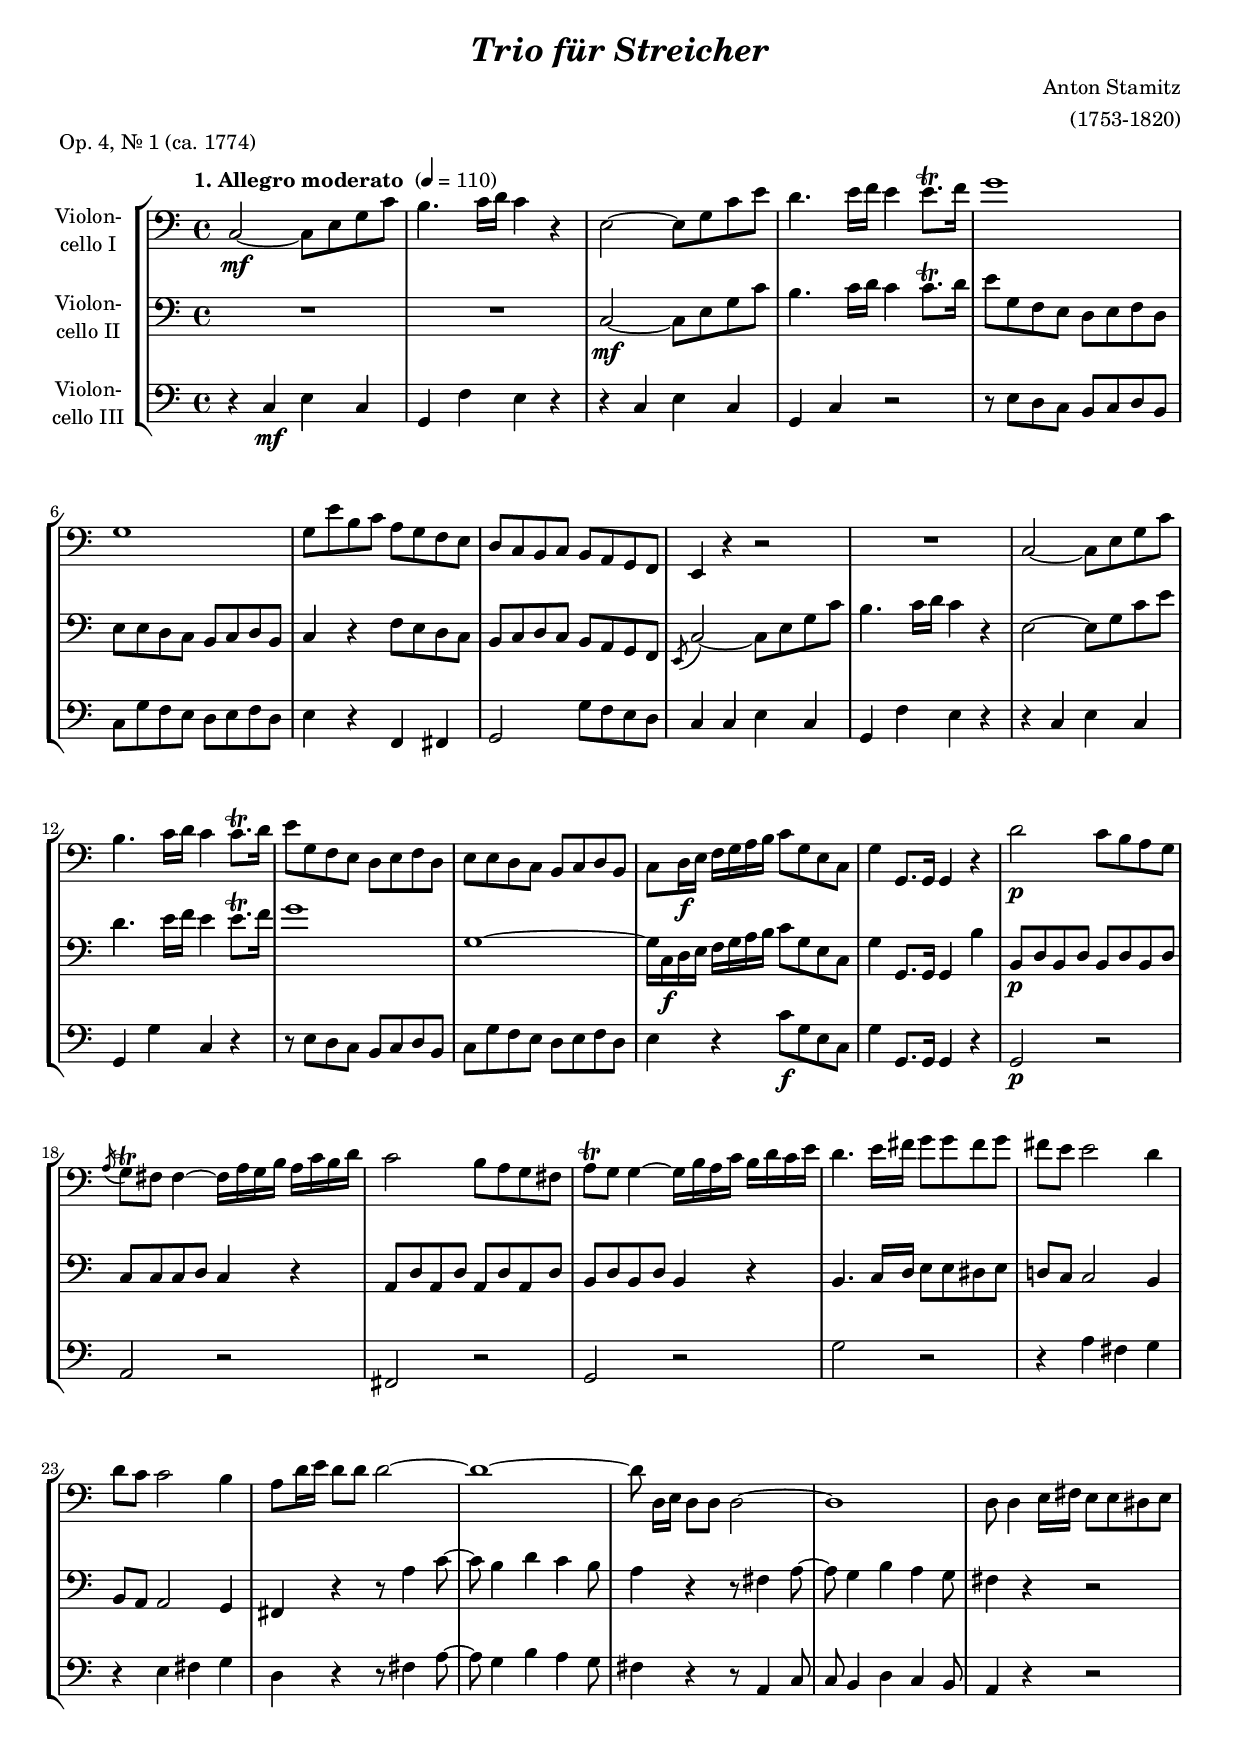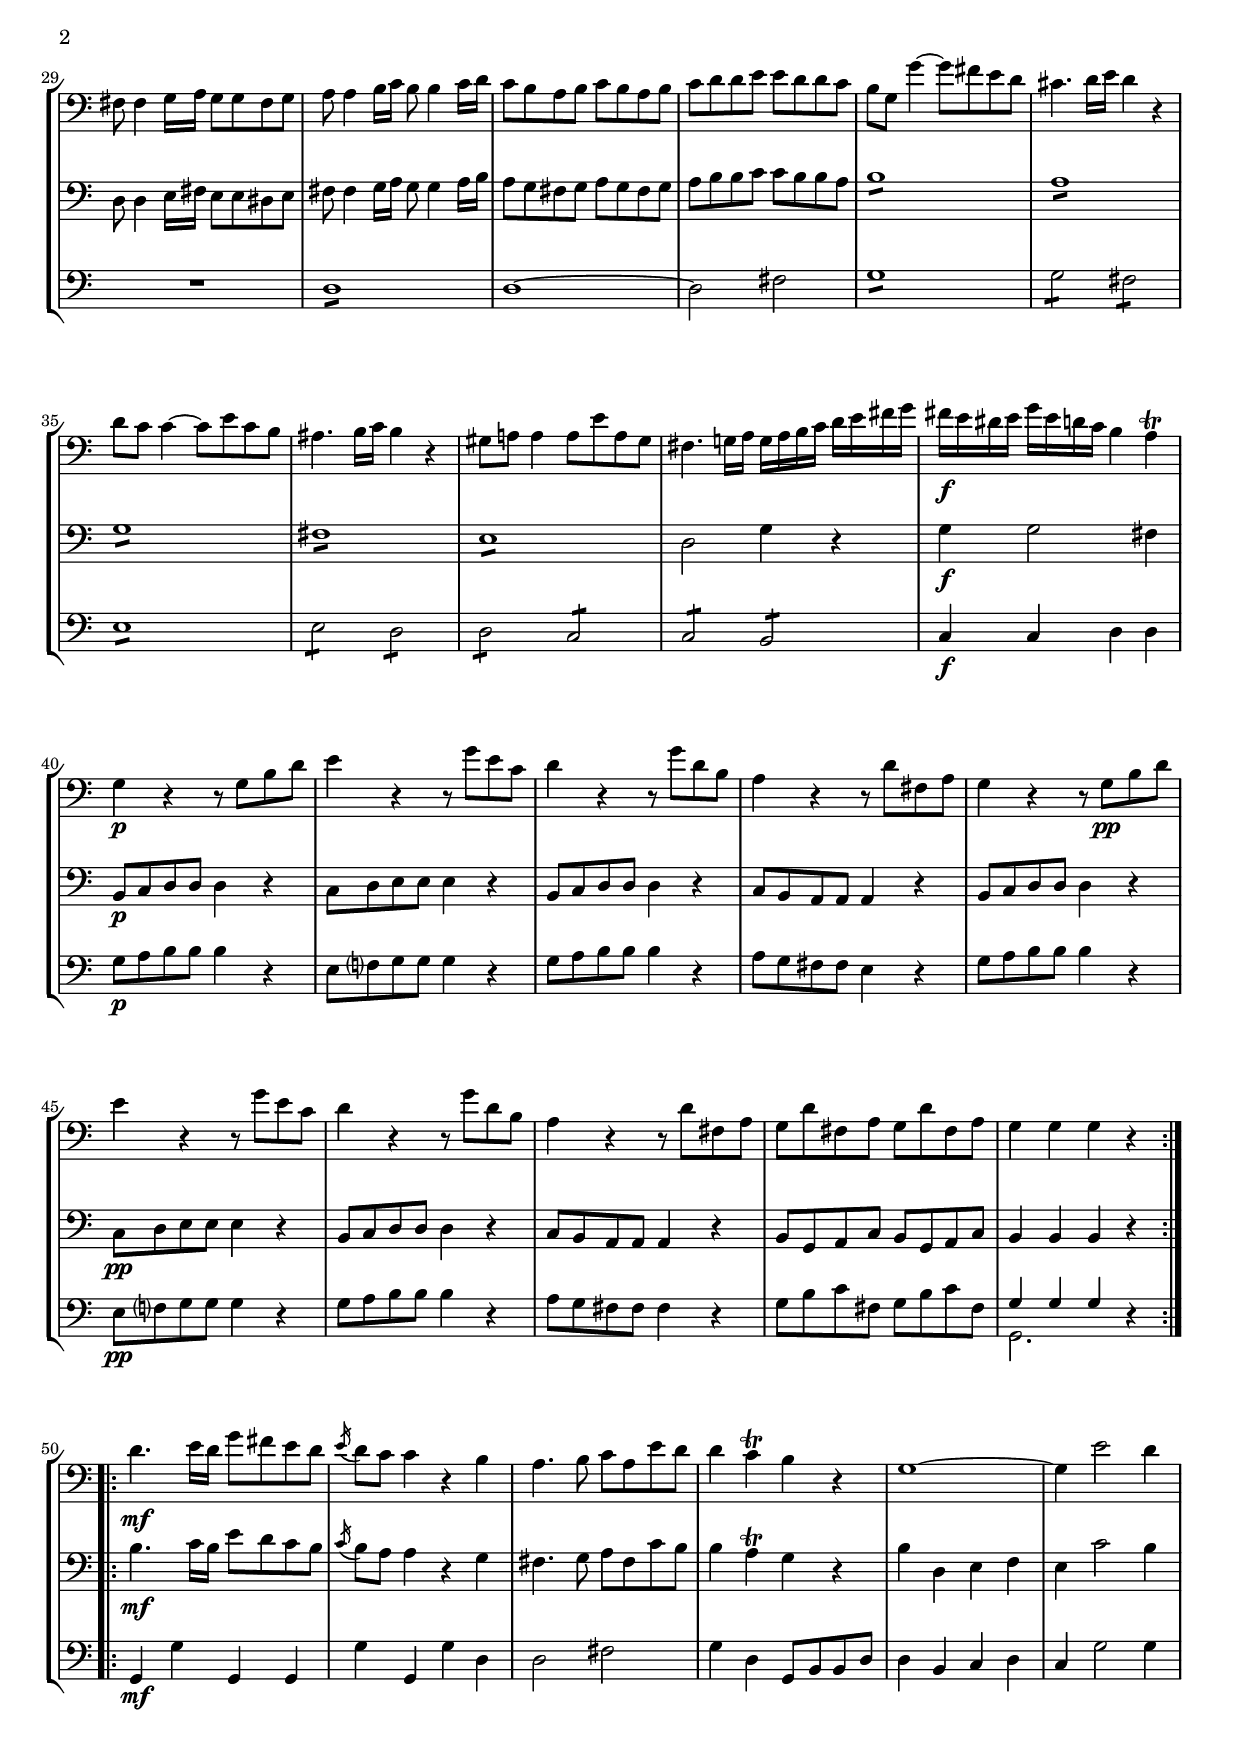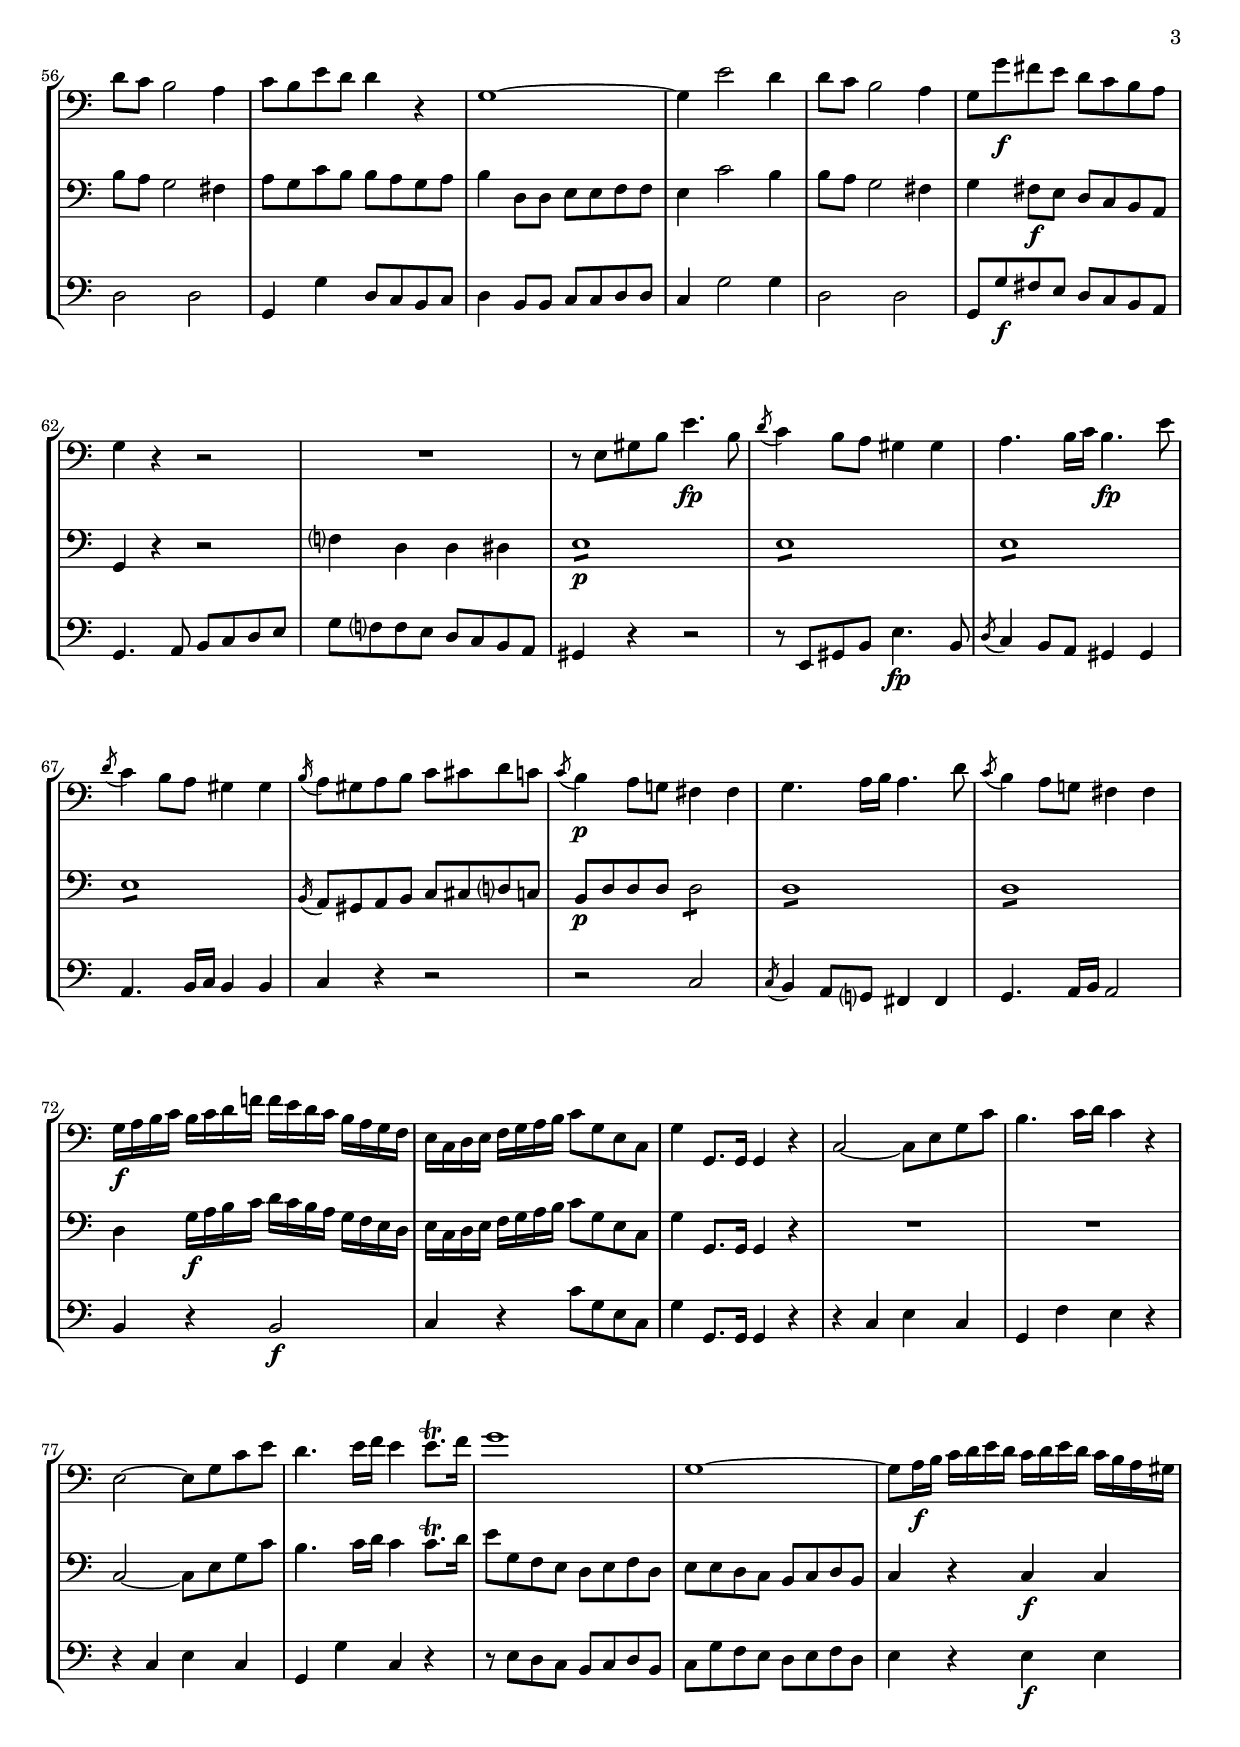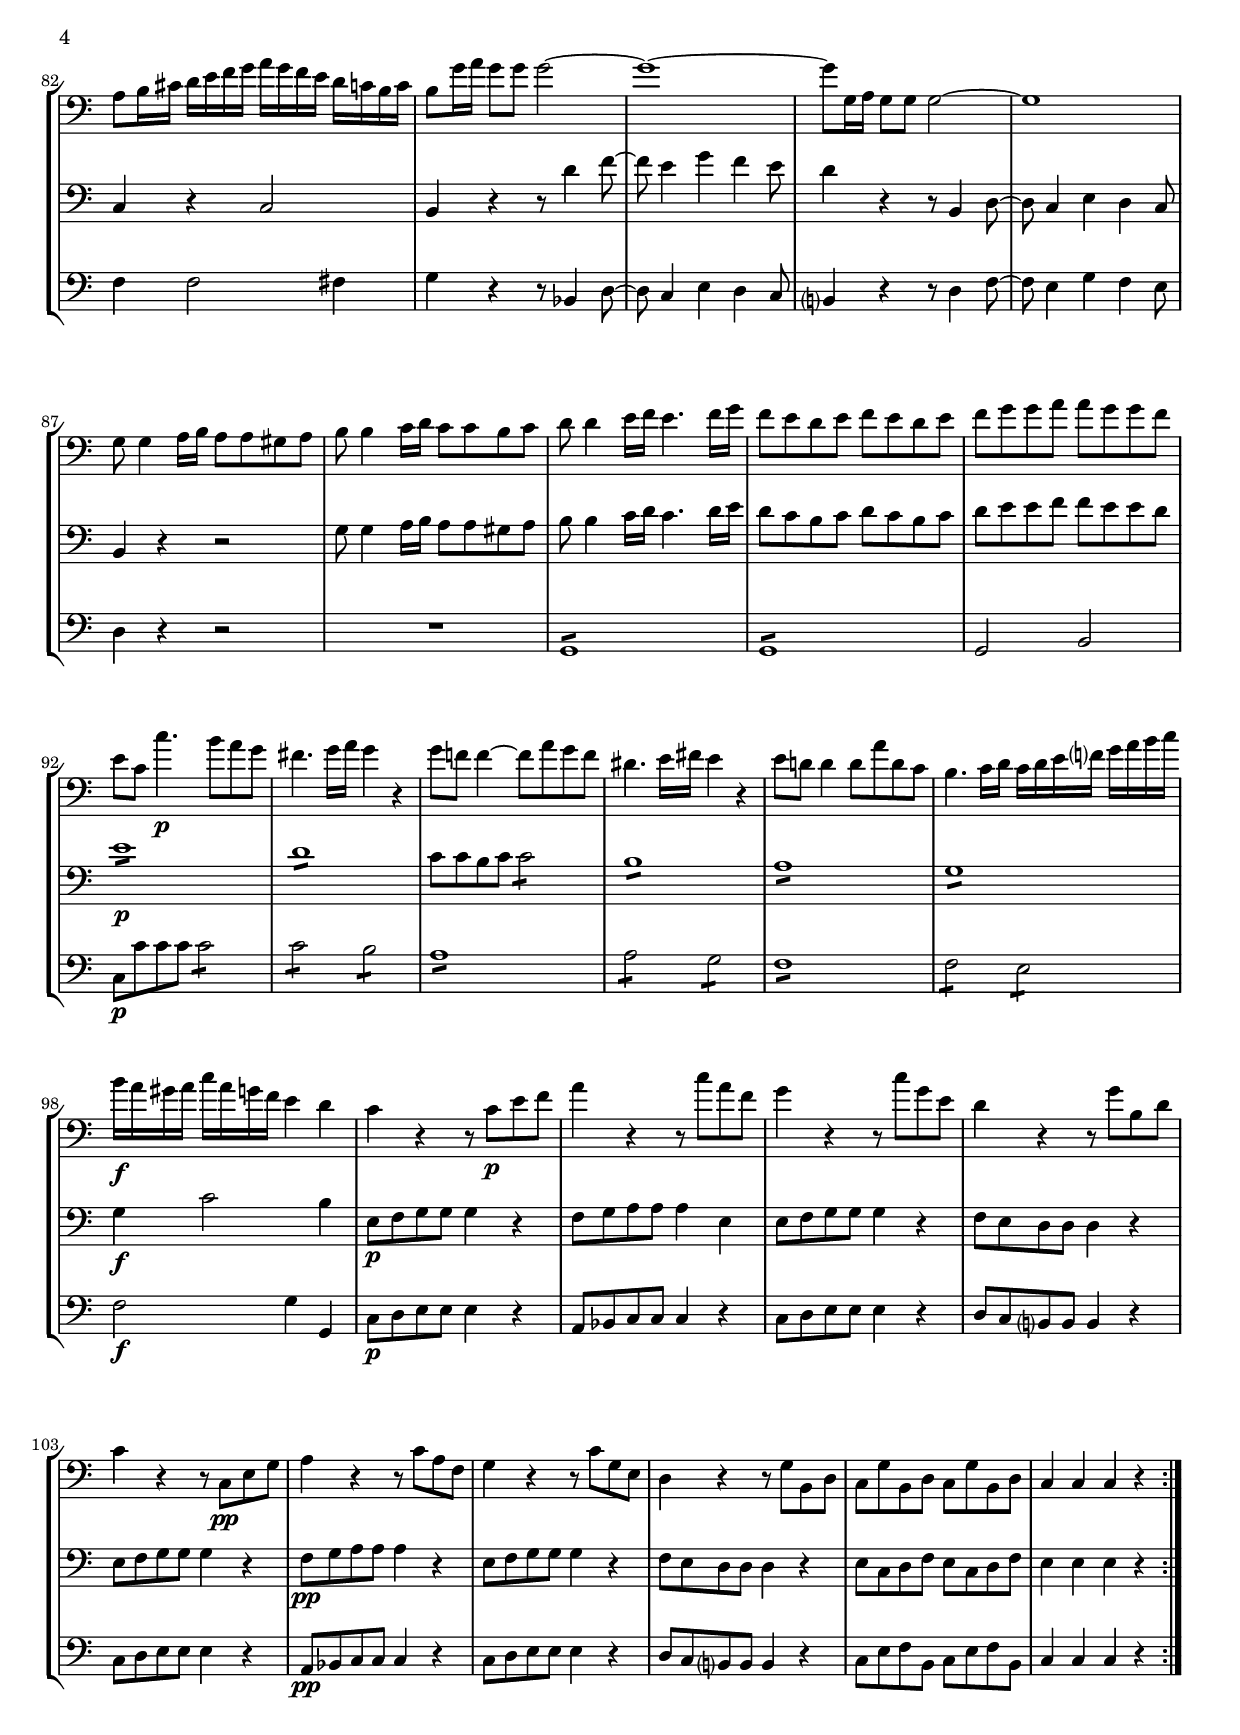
\version "2.14.2"
\include "deutsch.ly"

#(set-global-staff-size 18)

\header {
  title     = \markup \bold \italic "Trio für Streicher"
  composer  = "Anton Stamitz"
  arranger  = "(1753-1820)"
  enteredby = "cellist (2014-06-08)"
  piece     = "Op. 4, Nr. 1 (ca. 1774)"
}

voiceconsts = {
 \key a \major
% \clef "treble_8"
 \clef "bass"
% \numericTimeSignature
 \compressFullBarRests
}

mihi = "clarinet"
milo = "bassoon"

introa = { \tempo "1. Allegro moderato " 4=110 \time 4/4 }

va = \relative c' {
  \voiceconsts

  \introa
  \repeat volta 2 {
    a2~\mf a8 cis e a
    gis4. a16 h a4 r
    cis,2~ cis8 e a cis
    h4. cis16 d cis4 cis8.\trill d16

    e1
    e,
    e8 cis' gis a fis e d cis
    h a gis a gis fis e d
    cis4 r r2

    R1
    a'2~ a8 cis e a
    gis4. a16 h a4 a8.\trill h16
    cis8 e, d cis h cis d h
    cis cis h a gis a h gis

    a h16\f cis d e fis gis a8 e cis a
    e'4 e,8. e16 e4 r
    h''2\p a8 gis fis e
    \acciaccatura fis16 e8\trill dis dis4~ dis16 fis e gis fis a gis h
    a2 gis8 fis e dis

    fis\trill e e4~ e16 gis fis a gis h a cis
    h4. cis16 dis e8 e dis e
    dis cis cis2 h4
    h8 a a2 gis4
    fis8 h16 cis h8 h h2~

    h1~
    h8 h,16[ cis] h8 h h2~
    h1
    h8 h4 cis16 dis cis8 cis his cis
    dis dis4 e16 fis e8 e dis e

    fis fis4 gis16 a gis8 gis4 a16 h
    a8 gis fis gis a gis fis gis
    a h h cis cis h h a
    gis e e'4~ e8 dis cis h
    ais4. h16 cis h4 r

    h8 a a4~ a8 cis a gis
    fisis4. gis16 a gis4 r
    eis8 fis! fis4 fis8 cis' fis, eis
    dis4. e!16 fis e fis gis a h cis dis e

    dis\f cis his cis e cis h a gis4 fis\trill
    e\p r r8 e gis h
    cis4 r r8 e cis a
    h4 r r8 e h gis
    fis4 r r8 h dis, fis

    e4 r r8 e\pp gis h
    cis4 r r8 e cis a
    h4 r r8 e h gis
    fis4 r r8 h dis, fis
    e h' dis, fis e h' dis, fis

    e4 e e r
  }
  \repeat volta 2 {
    h'4.\mf cis16 h e8 dis cis h
    \acciaccatura cis16 h8 a a4 r gis
    fis4. gis8 a fis cis' h
    h4 a\trill gis r

    e1~
    e4 cis'2 h4
    h8 a gis2 fis4
    a8 gis cis h h4 r
    e,1~
    e4 cis'2 h4

    h8 a gis2 fis4
    e8 e'\f dis cis h a gis fis
    e4 r r2
    R1
    r8 cis eis gis cis4.\fp gis8

    \acciaccatura h a4 gis8 fis eis4 eis
    fis4. gis16 a gis4.\fp cis8
    \acciaccatura h a4 gis8 fis eis4 eis
    \acciaccatura gis16 fis8 eis fis gis a ais h a

    \acciaccatura a gis4\p fis8 e! dis4 dis
    e4. fis16 gis fis4. h8
    \acciaccatura a gis4 fis8 e! dis4 dis
    e16\f fis gis a gis a h d! d cis h a gis fis e d

    cis a h cis d e fis gis a8 e cis a
    e'4 e,8. e16 e4 r
    a2~ a8 cis e a
    gis4. a16 h a4 r
    cis,2~ cis8 e a cis

    h4. cis16 d cis4 cis8.\trill d16
    e1
    e,~
    e8 fis16\f gis a h cis h a h cis h a gis fis eis

    fis8 gis16 ais h cis d e fis e d cis h a gis a
    gis8 e'16 fis e8 e e2~
    e1~
    e8 e,16 fis e8 e e2~

    e1
    e8 e4 fis16 gis fis8 fis eis fis
    gis gis4 a16 h a8 a gis a
    h h4 cis16 d cis4. d16 e
    d8 cis h cis d cis h cis

    d e e fis fis e e d
    cis a a'4.\p gis8 fis e
    dis4. e16 fis e4 r
    e8 d! d4~ d8 fis e d

    his4. cis16 dis cis4 r
    cis8 h! h4 h8 fis' h, a
    gis4. a16 h a h cis d? e fis gis a
    gis\f fis eis fis a fis e d cis4 h

    a r r8 a\p cis d
    fis4 r r8 a fis d
    e4 r r8 a e cis
    h4 r r8 e gis, h
    a4 r r8 a,\pp cis e

    fis4 r r8 a fis d
    e4 r r8 a e cis
    h4 r r8 e gis, h
    a e' gis, h a e' gis, h
    a4 a a r
  }
}

vb = \relative c' {
  \voiceconsts

  \introa
  \repeat volta 2 {
    R1*2
    a2~\mf a8 cis e a
    gis4. a16 h a4 a8.\trill h16

    cis8 e, d cis h cis d h
    cis cis h a gis a h gis
    a4 r d8 cis h a
    gis a h a gis fis e d
    \acciaccatura cis a'2~ a8 cis e a

    gis4. a16 h a4 r
    cis,2~ cis8 e a cis
    h4. cis16 d cis4 cis8.\trill d16
    e1
    e,~

    e16 a,\f h cis d e fis gis a8 e cis a
    e'4 e,8. e16 e4 gis'
    gis,8\p h gis h gis h gis h
    a a a h a4 r
    fis8 h fis h fis h fis h

    gis h gis h gis4 r
    gis4. a16 h cis8 cis his cis
    h! a a2 gis4
    gis8 fis fis2 e4
    dis r r8 fis'4 a8~

    a gis4 h a gis8
    fis4 r r8 dis4 fis8~
    fis e4 gis fis e8
    dis4 r r2
    h8 h4 cis16 dis cis8 cis his cis

    dis dis4 e16 fis e8 e4 fis16 gis
    fis8 e dis e fis e dis e
    fis gis gis a a gis gis fis
    \repeat tremolo 8 gis
    \repeat tremolo 8 fis

    \repeat tremolo 8 e
    \repeat tremolo 8 dis
    \repeat tremolo 8 cis
    h2 e4 r

    e\f e2 dis4
    gis,8\p a h h h4 r
    a8 h cis cis cis4 r
    gis8 a h h h4 r
    a8 gis fis fis fis4 r

    gis8 a h h h4 r
    a8\pp h cis cis cis4r
    gis8 a h h h4 r
    a8 gis fis fis fis4 r
    gis8 e fis a gis e fis a

    gis4 gis gis r
  }
  \repeat volta 2 {
    gis'4.\mf a16 gis cis8 h a gis
    \acciaccatura a16 gis8 fis fis4 r e
    dis4. e8 fis dis a' gis
    gis4 fis\trill e r

    gis h, cis d
    cis a'2 gis4
    gis8 fis e2 dis4
    fis8 e a gis gis fis e fis
    gis4 h,8 h cis cis d d
    cis4 a'2 gis4

    gis8 fis e2 dis4
    e dis8\f cis h a gis fis
    e4 r r2
    d'?4 h h his
    \repeat tremolo 8 cis8\p

    \repeat tremolo 8 cis
    \repeat tremolo 8 cis
    \repeat tremolo 8 cis
    \acciaccatura gis16 fis8 eis fis gis a ais h? a

    gis\p h h h \repeat tremolo 4 h
    \repeat tremolo 8 h
    \repeat tremolo 8 h
    h4 e16\f fis gis a h a gis fis e d cis h

    cis a h cis d e fis gis a8 e cis a
    e'4 e,8. e16 e4 r
    R1*2
    a2~ a8 cis e a

    gis4. a16 h a4 a8.\trill h16
    cis8 e, d cis h cis d h
    cis cis h a gis a h gis
    a4 r a\f a

    a r a2
    gis4 r r8 h'4 d8~
    d cis4 e d cis8
    h4 r r8 gis,4 h8~

    h a4 cis h a8
    gis4 r r2
    e'8 e4 fis16 gis fis8 fis eis fis
    gis gis4 a16 h a4. h16 cis
    h8 a gis a h a gis a

    h cis cis d d cis cis h
    \repeat tremolo 8 cis\p
    \repeat tremolo 8 h
    a a gis a\repeat tremolo 4 a

    \repeat tremolo 8 gis
    \repeat tremolo 8 fis
    \repeat tremolo 8 e
    e4\f a2 gis4

    cis,8\p d e e e4 r
    d8 e fis fis fis4 cis
    cis8 d e e e4 r
    d8 cis h h h4 r
    cis8 d e e e4 r

    d8\pp e fis fis fis4 r
    cis8 d e e e4 r
    d8 cis h h h4 r
    cis8 a h d cis a h d
    cis4 cis cis r
  }
}

vc = \relative c {
  \voiceconsts

  \introa
  \repeat volta 2 {
    r4 a\mf cis a
    e d' cis r
    r a cis a
    e a r2

    r8 cis h a gis a h gis
    a e' d cis h cis d h
    cis4 r d, dis
    e2 e'8 d cis h
    a4 a cis a

    e d' cis r
    r a cis a
    e e' a, r
    r8 cis h a gis a h gis
    a e' d cis h cis d h

    cis4 r a'8\f e cis a
    e'4 e,8. e16 e4 r
    e2\p r
    fis r
    dis r

    e r
    e' r
    r4 fis dis e
    r cis dis e
    h r r8 dis4 fis8~

    fis e4 gis fis e8
    dis4 r r8 fis,4 a8
    a gis4 h a gis8
    fis4 r r2
    R1

    \repeat tremolo 8 h8
    h1~
    h2 dis
    \repeat tremolo 8 e8
    \repeat tremolo 4 e \repeat tremolo 4 dis

    \repeat tremolo 8 cis
    \repeat tremolo 4 cis \repeat tremolo 4 h
    \repeat tremolo 4 h \repeat tremolo 4 a
    \repeat tremolo 4 a \repeat tremolo 4 gis

    a4\f a h h
    e8\p fis gis gis gis4 r
    cis,8 d? e e e4 r
    e8 fis gis gis gis4 r
    fis8 e dis dis cis4 r

    e8 fis gis gis gis4 r
    cis,8\pp d? e e e4 r
    e8 fis gis gis gis4 r
    fis8 e dis dis dis4 r
    e8 gis a dis, e gis a dis,

    << { e4 e e } \\ e,2. >> r4
  }

  \repeat volta 2 {
    e4\mf e' e, e
    e' e, e' h
    h2 dis
    e4 h e,8 gis gis h

    h4 gis a h
    a e'2 e4
    h2 h
    e,4 e' h8 a gis a
    h4 gis8 gis a a h h
    a4 e'2 e4

    h2 h
    e,8 e'\f dis cis h a gis fis
    e4. fis8 gis a h cis
    e d? d cis h a gis fis
    eis4 r r2

    r8 cis eis gis cis4.\fp gis8
    \acciaccatura h a4 gis8 fis eis4 eis
    fis4. gis16 a gis4 gis
    a r r2

    r a
    \acciaccatura a8 gis4 fis8 e? dis4 dis
    e4. fis16 gis fis2
    gis4 r gis2\f

    a4 r a'8 e cis a
    e'4 e,8. e16 e4 r
    r a cis a
    e d' cis r
    r a cis a

    e e' a, r
    r8 cis h a gis a h gis
    a e' d cis h cis d h
    cis4 r cis\f cis

    d d2 dis4
    e r r8 g,4 h8~
    h a4 cis h a8
    gis?4 r r8 h4 d8~

    d cis4 e d cis8
    h4 r r2
    R1
    \repeat tremolo 8 e,8
    \repeat tremolo 8 e

    e2 gis
    a8\p a' a a \repeat tremolo 4 a
    \repeat tremolo 4 a \repeat tremolo 4 gis
    \repeat tremolo 8 fis

    \repeat tremolo 4 fis \repeat tremolo 4 e
    \repeat tremolo 8 d
    \repeat tremolo 4 d \repeat tremolo 4 cis
    d2\f e4 e,

    a8\p h cis cis cis4 r
    fis,8 g a a a4 r
    a8 h cis cis cis4 r
    h8 a gis? gis gis4 r
    a8 h cis cis cis4 r

    fis,8\pp g a a a4 r
    a8 h cis cis cis4 r
    h8 a gis? gis gis4 r
    a8 cis d gis, a cis d gis,
    a4 a a r
  }
}


music = \new StaffGroup <<
      \new Staff {
	\set Staff.midiInstrument = \milo
	\set Staff.instrumentName = \markup \center-column { "Violon-" "cello I" }
	\transpose a c { \va }
      }

      \new Staff {
	\set Staff.midiInstrument = \milo
	\set Staff.instrumentName = \markup \center-column { "Violon-" "cello II" }
	\transpose a c { \vb }
      }

      \new Staff {
	\set Staff.midiInstrument = \milo
	\set Staff.instrumentName = \markup \center-column { "Violon-" "cello III" }
	\transpose a c' { \vc }
      }
>>

\book {
  \score {
    \music
    \layout {}
  }

  \score {
    \unfoldRepeats \music

    \midi {
      \context {
        \Score
      }
    }
  }
}
